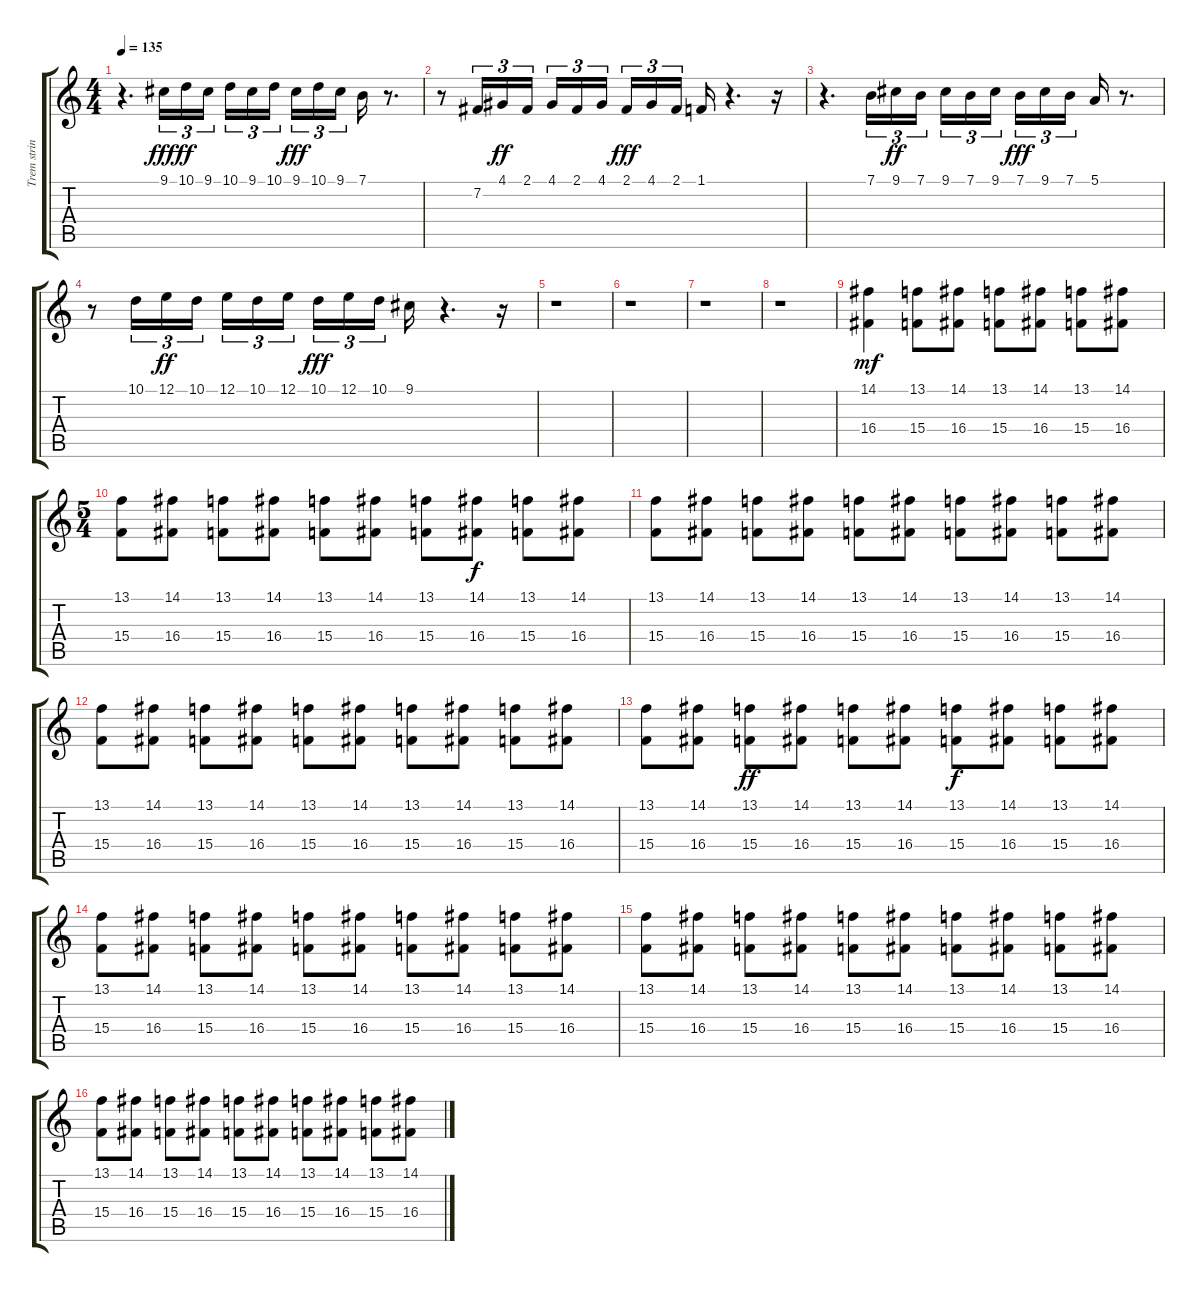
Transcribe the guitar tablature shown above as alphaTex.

\track ("Trem strin" "Trem strin") {instrument tremolostrings}
\staff {score tabs}
\tuning (E4 B3 G3 D3 A2 E2) {hide}
\ts (4 4)
\tempo 135
\clef g2
\ks c
r.4{d dy f} 9.1.16{tu (3 2) dy fff volume 10 balance 7 instrument clarinet} 10.1.16{tu (3 2) dy ff} 9.1.16{tu (3 2)} 10.1.16{tu (3 2)} 9.1.16{tu (3 2)} 10.1.16{tu (3 2)} 9.1.16{tu (3 2) dy fff} 10.1.16{tu (3 2)} 9.1.16{tu (3 2)} 7.1.16 r.8{d} |
r.8 7.2.16{tu (3 2)} 4.1.16{tu (3 2) dy ff} 2.1.16{tu (3 2)} 4.1.16{tu (3 2)} 2.1.16{tu (3 2)} 4.1.16{tu (3 2)} 2.1.16{tu (3 2) dy fff} 4.1.16{tu (3 2)} 2.1.16{tu (3 2)} 1.1.16 r.4{d} r.16 |
r.4{d} 7.1.16{tu (3 2)} 9.1.16{tu (3 2) dy ff} 7.1.16{tu (3 2)} 9.1.16{tu (3 2)} 7.1.16{tu (3 2)} 9.1.16{tu (3 2)} 7.1.16{tu (3 2) dy fff} 9.1.16{tu (3 2)} 7.1.16{tu (3 2)} 5.1.16 r.8{d} |
r.8 10.1.16{tu (3 2)} 12.1.16{tu (3 2) dy ff} 10.1.16{tu (3 2)} 12.1.16{tu (3 2)} 10.1.16{tu (3 2)} 12.1.16{tu (3 2)} 10.1.16{tu (3 2) dy fff} 12.1.16{tu (3 2)} 10.1.16{tu (3 2)} 9.1.16 r.4{d} r.16 |
r.1 |
r.1 |
r.1 |
r.1 |
(14.1 16.4).4{dy mf instrument tremolostrings} (13.1 15.4).8 (14.1 16.4).8 (13.1 15.4).8 (14.1 16.4).8 (13.1 15.4).8 (14.1 16.4).8 |
\ts (5 4)
(13.1 15.4).8 (14.1 16.4).8 (13.1 15.4).8 (14.1 16.4).8 (13.1 15.4).8 (14.1 16.4).8 (13.1 15.4).8 (14.1 16.4).8{dy f} (13.1 15.4).8 (14.1 16.4).8 |
(13.1 15.4).8 (14.1 16.4).8 (13.1 15.4).8 (14.1 16.4).8 (13.1 15.4).8 (14.1 16.4).8 (13.1 15.4).8 (14.1 16.4).8 (13.1 15.4).8 (14.1 16.4).8 |
(13.1 15.4).8 (14.1 16.4).8 (13.1 15.4).8 (14.1 16.4).8 (13.1 15.4).8 (14.1 16.4).8 (13.1 15.4).8 (14.1 16.4).8 (13.1 15.4).8 (14.1 16.4).8 |
(13.1 15.4).8 (14.1 16.4).8 (13.1 15.4).8{dy ff} (14.1 16.4).8 (13.1 15.4).8 (14.1 16.4).8 (13.1 15.4).8{dy f} (14.1 16.4).8 (13.1 15.4).8 (14.1 16.4).8 |
(13.1 15.4).8 (14.1 16.4).8 (13.1 15.4).8 (14.1 16.4).8 (13.1 15.4).8 (14.1 16.4).8 (13.1 15.4).8 (14.1 16.4).8 (13.1 15.4).8 (14.1 16.4).8 |
(13.1 15.4).8 (14.1 16.4).8 (13.1 15.4).8 (14.1 16.4).8 (13.1 15.4).8 (14.1 16.4).8 (13.1 15.4).8 (14.1 16.4).8 (13.1 15.4).8 (14.1 16.4).8 |
(13.1 15.4).8 (14.1 16.4).8 (13.1 15.4).8 (14.1 16.4).8 (13.1 15.4).8 (14.1 16.4).8 (13.1 15.4).8 (14.1 16.4).8 (13.1 15.4).8 (14.1 16.4).8
